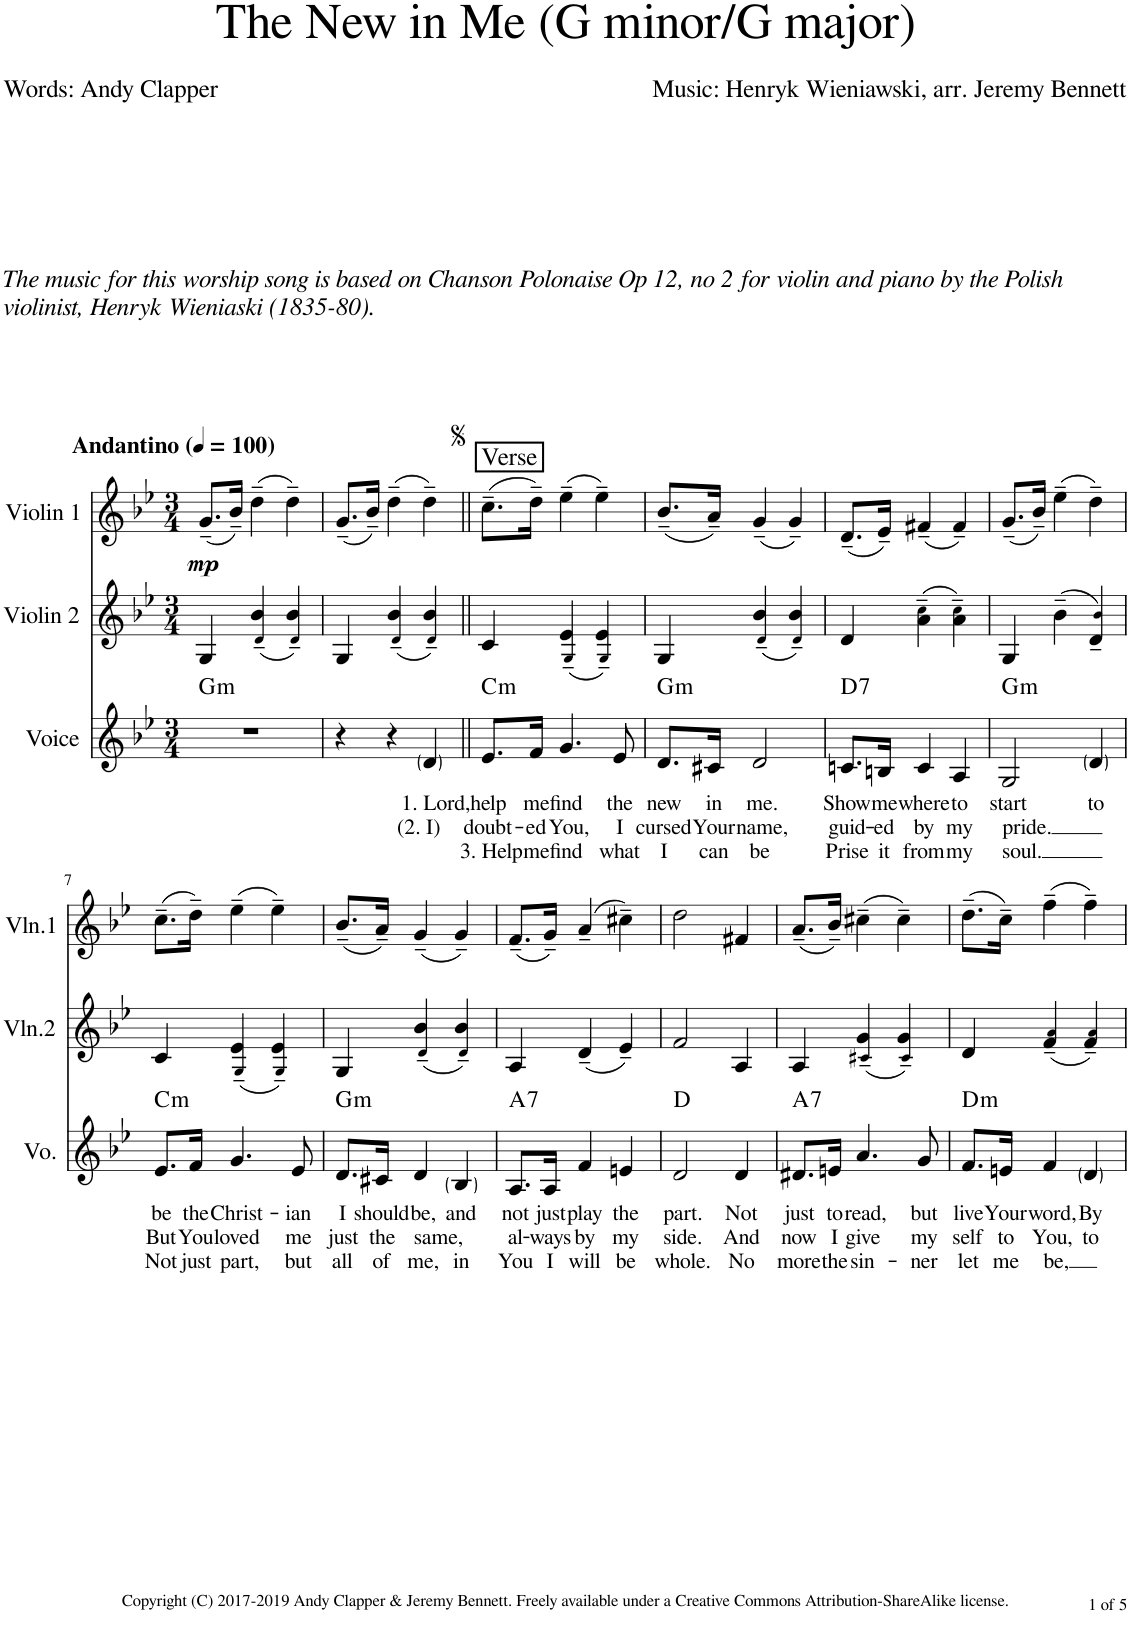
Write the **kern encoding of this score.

**kern	**text	**text	**text	**harte	**kern	**kern	**dynam
*part3	*part3	*part3	*part3	*part3	*part2	*part1	*part1
*staff3	*staff3	*staff3	*staff3	*	*staff2	*staff1	*staff1
*I"Voice	*	*	*	*	*I"Violin 2	*I"Violin 1	*
*I'Vo.	*	*	*	*	*I'Vln.2	*I'Vln.1	*
*clefG2	*	*	*	*	*clefG2	*clefG2	*
*k[b-e-]	*	*	*	*	*k[b-e-]	*k[b-e-]	*
*M3/4	*	*	*	*	*M3/4	*M3/4	*
*MM100	*	*	*	*	*MM100	*MM100	*
=1	=1	=1	=1	=1	=1	=1	=1
!	!	!	!	!	!	!LO:TX:a:t=The music for this worship song is based on Chanson Polonaise Op 12, no 2 for violin and piano by the Polish	!
!	!	!	!	!	!	!LO:TX:a:t=violinist, Henryk Wieniaski (1835-80).	!
!	!	!	!	!	!	!LO:TX:a:B:t=Andantino	!
!	!	!	!	!LO:H:kt=m	!	!	!LO:DY:b
2.r	.	.	.	G:min	4G/	(8.g~/L	mp
.	.	.	.	.	.	16b-~/Jk)	.
.	.	.	.	.	(4d!/~ 4b-/~	(4dd~\	.
.	.	.	.	.	4d!/~ 4b-/~)	4dd~\)	.
=2	=2	=2	=2	=2	=2	=2	=2
4r	.	.	.	.	4G/	(8.g~/L	.
.	.	.	.	.	.	16b-~/Jk)	.
4r	.	.	.	.	(4d!/~ 4b-/~	(4dd~\	.
!	!LO:LY:b	!LO:LY:b	!	!	!	!	!
4d/	1. Lord,	(2. I)	.	.	4d!/~ 4b-/~)	4dd~\)	.
=3||	=3||	=3||	=3||	=3||	=3||	=3||	=3||
!	!	!	!	!	!	!LO:TX:a:t=Verse	!
!	!LO:LY:b	!LO:LY:b	!LO:LY:b	!LO:H:kt=m	!	!	!
8.e-/L	help	doubt-	3. Help	C:min	4c/	(8.cc~\L	.
!	!LO:LY:b	!LO:LY:b	!LO:LY:b	!	!	!	!
16f/Jk	me	-ed	me	.	.	16dd~\Jk)	.
!	!LO:LY:b	!LO:LY:b	!LO:LY:b	!	!	!	!
4.g/	find	You,	find	.	(4G!/~ 4e-/~	(4ee-~\	.
.	.	.	.	.	4G!/~ 4e-/~)	4ee-~\)	.
!	!LO:LY:b	!LO:LY:b	!LO:LY:b	!	!	!	!
8e-/	the	I	what	.	.	.	.
=4	=4	=4	=4	=4	=4	=4	=4
!	!LO:LY:b	!LO:LY:b	!LO:LY:b	!LO:H:kt=m	!	!	!
8.d/L	new	cursed	I	G:min	4G/	(8.b-~/L	.
!	!LO:LY:b	!LO:LY:b	!LO:LY:b	!	!	!	!
16c#X/Jk	in	Your	can	.	.	16a~/Jk)	.
!	!LO:LY:b	!LO:LY:b	!LO:LY:b	!	!	!	!
2d/	me.	name,	be	.	(4d!/~ 4b-/~	(4g~/	.
.	.	.	.	.	4d!/~ 4b-/~)	4g~/)	.
=5	=5	=5	=5	=5	=5	=5	=5
!	!LO:LY:b	!LO:LY:b	!LO:LY:b	!LO:H:kt=7	!	!	!
8.cn/L	Show	guid-	Prise	D:7	4d/	(8.d~/L	.
!	!LO:LY:b	!LO:LY:b	!LO:LY:b	!	!	!	!
16Bn/Jk	me	-ed	it	.	.	16e-~/Jk)	.
!	!LO:LY:b	!LO:LY:b	!LO:LY:b	!	!	!	!
4c/	where	by	from	.	(4a\~ 4cc!\~	(4f#X~/	.
!	!LO:LY:b	!LO:LY:b	!LO:LY:b	!	!	!	!
4A/	to	my	my	.	4a\~ 4cc!\~)	4f#~/)	.
=6	=6	=6	=6	=6	=6	=6	=6
!	!LO:LY:b	!LO:LY:b	!LO:LY:b	!LO:H:kt=m	!	!	!
2G/	start	pride.	soul.	G:min	4G/	(8.g~/L	.
.	.	.	.	.	.	16b-~/Jk)	.
.	.	.	.	.	(4b-~\	(4ee-~\	.
!	!LO:LY:b	!	!	!	!	!	!
4d/	to	.	.	.	4d/~ 4b-!/~)	4dd~\)	.
!!LO:LB:g=z
=7	=7	=7	=7	=7	=7	=7	=7
!	!LO:LY:b	!LO:LY:b	!LO:LY:b	!LO:H:kt=m	!	!	!
8.e-/L	be	But	Not	C:min	4c/	(8.cc~\L	.
!	!LO:LY:b	!LO:LY:b	!LO:LY:b	!	!	!	!
16f/Jk	the	You	just	.	.	16dd~\Jk)	.
!	!LO:LY:b	!LO:LY:b	!LO:LY:b	!	!	!	!
4.g/	Christ-	loved	part,	.	(4G!/~ 4e-/~	(4ee-~\	.
.	.	.	.	.	4G!/~ 4e-/~)	4ee-~\)	.
!	!LO:LY:b	!LO:LY:b	!LO:LY:b	!	!	!	!
8e-/	-ian	me	but	.	.	.	.
=8	=8	=8	=8	=8	=8	=8	=8
!	!LO:LY:b	!LO:LY:b	!LO:LY:b	!LO:H:kt=m	!	!	!
8.d/L	I	just	all	G:min	4G/	(8.b-~/L	.
!	!LO:LY:b	!LO:LY:b	!LO:LY:b	!	!	!	!
16c#X/Jk	should	the	of	.	.	16a~/Jk)	.
!	!LO:LY:b	!LO:LY:b	!LO:LY:b	!	!	!	!
4d/	be,	same,	me,	.	(4d!/~ 4b-/~	(4g~/	.
!	!LO:LY:b	!	!LO:LY:b	!	!	!	!
4B-/	and	.	in	.	4d!/~ 4b-/~)	4g~/)	.
=9	=9	=9	=9	=9	=9	=9	=9
!	!LO:LY:b	!LO:LY:b	!LO:LY:b	!LO:H:kt=7	!	!	!
8.A/L	not	al-	You	A:7	4A/	(8.f~/L	.
!	!LO:LY:b	!LO:LY:b	!LO:LY:b	!	!	!	!
16A/Jk	just	-ways	I	.	.	16g~/Jk)	.
!	!LO:LY:b	!LO:LY:b	!LO:LY:b	!	!	!	!
4f/	play	by	will	.	(4d~/	(4a~/	.
!	!LO:LY:b	!LO:LY:b	!LO:LY:b	!	!	!	!
4en/	the	my	be	.	4e-~/)	4cc#X~\)	.
=10	=10	=10	=10	=10	=10	=10	=10
!	!LO:LY:b	!LO:LY:b	!LO:LY:b	!	!	!	!
2d/	part.	side.	whole.	D:maj	2f/	2dd\	.
!	!LO:LY:b	!LO:LY:b	!LO:LY:b	!	!	!	!
4d/	Not	And	No	.	4A/	4f#X/	.
=11	=11	=11	=11	=11	=11	=11	=11
!	!LO:LY:b	!LO:LY:b	!LO:LY:b	!LO:H:kt=7	!	!	!
8.d#X/L	just	now	more	A:7	4A/	(8.a~/L	.
!	!LO:LY:b	!LO:LY:b	!LO:LY:b	!	!	!	!
16en/Jk	to	I	the	.	.	16b-~/Jk)	.
!	!LO:LY:b	!LO:LY:b	!LO:LY:b	!	!	!	!
4.a/	read,	give	sin-	.	(4c#X!/~ 4g/~	(4cc#X~\	.
.	.	.	.	.	4c#!/~ 4g/~)	4cc#~\)	.
!	!LO:LY:b	!LO:LY:b	!LO:LY:b	!	!	!	!
8g/	but	my	-ner	.	.	.	.
=12	=12	=12	=12	=12	=12	=12	=12
!	!LO:LY:b	!LO:LY:b	!LO:LY:b	!LO:H:kt=m	!	!	!
8.f/L	live	self	let	D:min	4d/	(8.dd~\L	.
!	!LO:LY:b	!LO:LY:b	!LO:LY:b	!	!	!	!
16en/Jk	Your	to	me	.	.	16cc~\Jk)	.
!	!LO:LY:b	!LO:LY:b	!LO:LY:b	!	!	!	!
4f/	word,	You,	be,	.	(4f/~ 4a!/~	(4ff~\	.
!	!LO:LY:b	!LO:LY:b	!	!	!	!	!
4d/	By	to	.	.	4f/~ 4a!/~)	4ff~\)	.
=	=	=	=	=	=	=	=
*-	*-	*-	*-	*-	*-	*-	*-
